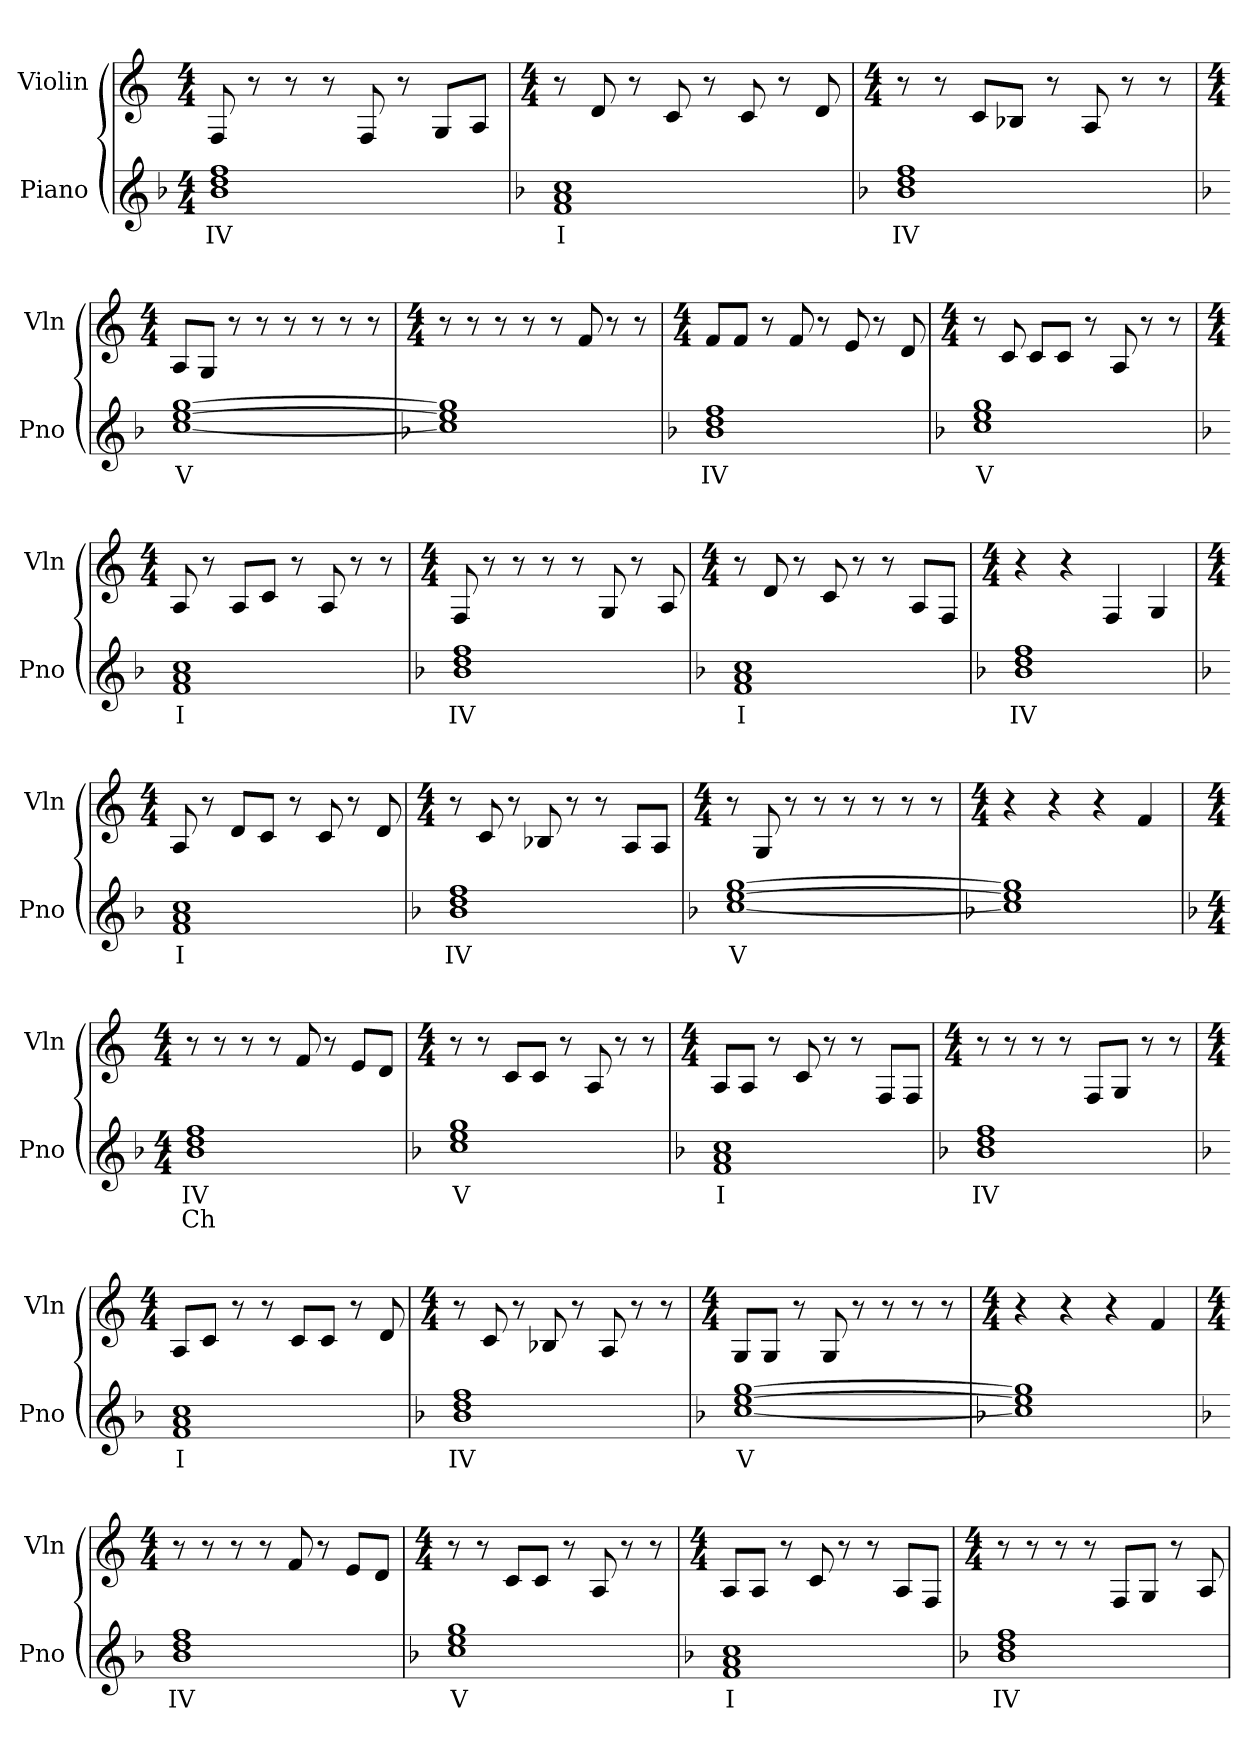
**kern	**text	**text	**kern
*part2	*part2	*part2	*part1
*staff2	*staff2	*staff2	*staff1
*I"Piano	*	*	*I"Violin
*I'Pno	*	*	*I'Vln
*k[b-]	*	*	*
*F:	*	*	*
*M4/4	*	*	*M4/4
=	=	=	=
1b- 1dd 1ff	IV	.	8F
.	.	.	8r
.	.	.	8r
.	.	.	8r
.	.	.	8F
.	.	.	8r
.	.	.	8GL
.	.	.	8AJ
=	=	=	=
*k[b-]	*	*	*
*F:	*	*	*
*	*	*	*M4/4
1f 1a 1cc	I	.	8r
.	.	.	8d
.	.	.	8r
.	.	.	8c
.	.	.	8r
.	.	.	8c
.	.	.	8r
.	.	.	8d
=	=	=	=
*k[b-]	*	*	*
*F:	*	*	*
*	*	*	*M4/4
1b- 1dd 1ff	IV	.	8r
.	.	.	8r
.	.	.	8cL
.	.	.	8B-XJ
.	.	.	8r
.	.	.	8A
.	.	.	8r
.	.	.	8r
=	=	=	=
*k[b-]	*	*	*
*F:	*	*	*
*	*	*	*M4/4
[1cc [1ee [1gg	V	.	8AL
.	.	.	8GJ
.	.	.	8r
.	.	.	8r
.	.	.	8r
.	.	.	8r
.	.	.	8r
.	.	.	8r
=	=	=	=
*k[b-]	*	*	*
*F:	*	*	*
*	*	*	*M4/4
1cc] 1ee] 1gg]	.	.	8r
.	.	.	8r
.	.	.	8r
.	.	.	8r
.	.	.	8r
.	.	.	8f
.	.	.	8r
.	.	.	8r
=	=	=	=
*k[b-]	*	*	*
*F:	*	*	*
*	*	*	*M4/4
1b- 1dd 1ff	IV	.	8fL
.	.	.	8fJ
.	.	.	8r
.	.	.	8f
.	.	.	8r
.	.	.	8e
.	.	.	8r
.	.	.	8d
=	=	=	=
*k[b-]	*	*	*
*F:	*	*	*
*	*	*	*M4/4
1cc 1ee 1gg	V	.	8r
.	.	.	8c
.	.	.	8cL
.	.	.	8cJ
.	.	.	8r
.	.	.	8A
.	.	.	8r
.	.	.	8r
=	=	=	=
*k[b-]	*	*	*
*F:	*	*	*
*	*	*	*M4/4
1f 1a 1cc	I	.	8A
.	.	.	8r
.	.	.	8AL
.	.	.	8cJ
.	.	.	8r
.	.	.	8A
.	.	.	8r
.	.	.	8r
=	=	=	=
*k[b-]	*	*	*
*F:	*	*	*
*	*	*	*M4/4
1b- 1dd 1ff	IV	.	8F
.	.	.	8r
.	.	.	8r
.	.	.	8r
.	.	.	8r
.	.	.	8G
.	.	.	8r
.	.	.	8A
=	=	=	=
*k[b-]	*	*	*
*F:	*	*	*
*	*	*	*M4/4
1f 1a 1cc	I	.	8r
.	.	.	8d
.	.	.	8r
.	.	.	8c
.	.	.	8r
.	.	.	8r
.	.	.	8AL
.	.	.	8FJ
=	=	=	=
*k[b-]	*	*	*
*F:	*	*	*
*	*	*	*M4/4
1b- 1dd 1ff	IV	.	4r
.	.	.	4r
.	.	.	4F
.	.	.	4G
=	=	=	=
*k[b-]	*	*	*
*F:	*	*	*
*	*	*	*M4/4
1f 1a 1cc	I	.	8A
.	.	.	8r
.	.	.	8dL
.	.	.	8cJ
.	.	.	8r
.	.	.	8c
.	.	.	8r
.	.	.	8d
=	=	=	=
*k[b-]	*	*	*
*F:	*	*	*
*	*	*	*M4/4
1b- 1dd 1ff	IV	.	8r
.	.	.	8c
.	.	.	8r
.	.	.	8B-X
.	.	.	8r
.	.	.	8r
.	.	.	8AL
.	.	.	8AJ
=	=	=	=
*k[b-]	*	*	*
*F:	*	*	*
*	*	*	*M4/4
[1cc [1ee [1gg	V	.	8r
.	.	.	8G
.	.	.	8r
.	.	.	8r
.	.	.	8r
.	.	.	8r
.	.	.	8r
.	.	.	8r
=	=	=	=
*k[b-]	*	*	*
*F:	*	*	*
*	*	*	*M4/4
1cc] 1ee] 1gg]	.	.	4r
.	.	.	4r
.	.	.	4r
.	.	.	4f
=	=	=	=
*k[b-]	*	*	*
*F:	*	*	*
*M4/4	*	*	*M4/4
1b- 1dd 1ff	IV	Ch	8r
.	.	.	8r
.	.	.	8r
.	.	.	8r
.	.	.	8f
.	.	.	8r
.	.	.	8eL
.	.	.	8dJ
=	=	=	=
*k[b-]	*	*	*
*F:	*	*	*
*	*	*	*M4/4
1cc 1ee 1gg	V	.	8r
.	.	.	8r
.	.	.	8cL
.	.	.	8cJ
.	.	.	8r
.	.	.	8A
.	.	.	8r
.	.	.	8r
=	=	=	=
*k[b-]	*	*	*
*F:	*	*	*
*	*	*	*M4/4
1f 1a 1cc	I	.	8AL
.	.	.	8AJ
.	.	.	8r
.	.	.	8c
.	.	.	8r
.	.	.	8r
.	.	.	8FL
.	.	.	8FJ
=	=	=	=
*k[b-]	*	*	*
*F:	*	*	*
*	*	*	*M4/4
1b- 1dd 1ff	IV	.	8r
.	.	.	8r
.	.	.	8r
.	.	.	8r
.	.	.	8FL
.	.	.	8GJ
.	.	.	8r
.	.	.	8r
=	=	=	=
*k[b-]	*	*	*
*F:	*	*	*
*	*	*	*M4/4
1f 1a 1cc	I	.	8AL
.	.	.	8cJ
.	.	.	8r
.	.	.	8r
.	.	.	8cL
.	.	.	8cJ
.	.	.	8r
.	.	.	8d
=	=	=	=
*k[b-]	*	*	*
*F:	*	*	*
*	*	*	*M4/4
1b- 1dd 1ff	IV	.	8r
.	.	.	8c
.	.	.	8r
.	.	.	8B-X
.	.	.	8r
.	.	.	8A
.	.	.	8r
.	.	.	8r
=	=	=	=
*k[b-]	*	*	*
*F:	*	*	*
*	*	*	*M4/4
[1cc [1ee [1gg	V	.	8GL
.	.	.	8GJ
.	.	.	8r
.	.	.	8G
.	.	.	8r
.	.	.	8r
.	.	.	8r
.	.	.	8r
=	=	=	=
*k[b-]	*	*	*
*F:	*	*	*
*	*	*	*M4/4
1cc] 1ee] 1gg]	.	.	4r
.	.	.	4r
.	.	.	4r
.	.	.	4f
=	=	=	=
*k[b-]	*	*	*
*F:	*	*	*
*	*	*	*M4/4
1b- 1dd 1ff	IV	.	8r
.	.	.	8r
.	.	.	8r
.	.	.	8r
.	.	.	8f
.	.	.	8r
.	.	.	8eL
.	.	.	8dJ
=	=	=	=
*k[b-]	*	*	*
*F:	*	*	*
*	*	*	*M4/4
1cc 1ee 1gg	V	.	8r
.	.	.	8r
.	.	.	8cL
.	.	.	8cJ
.	.	.	8r
.	.	.	8A
.	.	.	8r
.	.	.	8r
=	=	=	=
*k[b-]	*	*	*
*F:	*	*	*
*	*	*	*M4/4
1f 1a 1cc	I	.	8AL
.	.	.	8AJ
.	.	.	8r
.	.	.	8c
.	.	.	8r
.	.	.	8r
.	.	.	8AL
.	.	.	8FJ
=	=	=	=
*k[b-]	*	*	*
*F:	*	*	*
*	*	*	*M4/4
1b- 1dd 1ff	IV	.	8r
.	.	.	8r
.	.	.	8r
.	.	.	8r
.	.	.	8FL
.	.	.	8GJ
.	.	.	8r
.	.	.	8A
=	=	=	=
*-	*-	*-	*-
